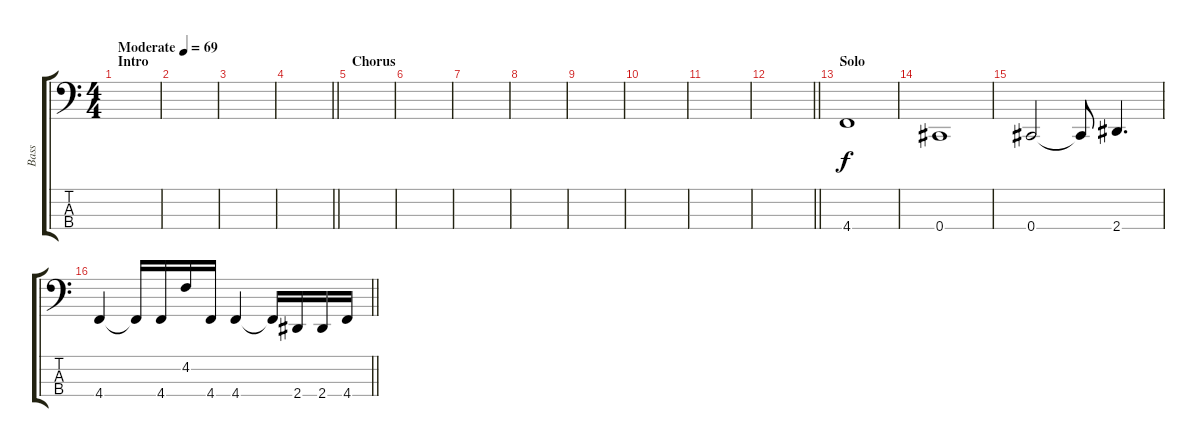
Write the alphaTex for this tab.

\track ("Bass" "Bass") {instrument electricbassfinger}
\staff {score tabs}
\tuning (Gb2 Db2 Ab1 Db1) {hide}
\ts (4 4)
\section ("" "Intro")
\tempo (69 "Moderate")
\clef f4
\ks c
|
|
|
\barLineRight lightlight
|
\section ("" "Chorus")
|
|
|
|
|
|
|
\barLineRight lightlight
|
\section ("" "Solo")
4.4.1 |
0.4.1 |
0.4.2 0.4{t}.8 2.4.4{d} |
\barLineRight lightlight
4.4.4 4.4{t}.16 4.4.16 4.2.16 4.4.16 4.4.4 4.4{t}.16 2.4.16 2.4.16 4.4.16
